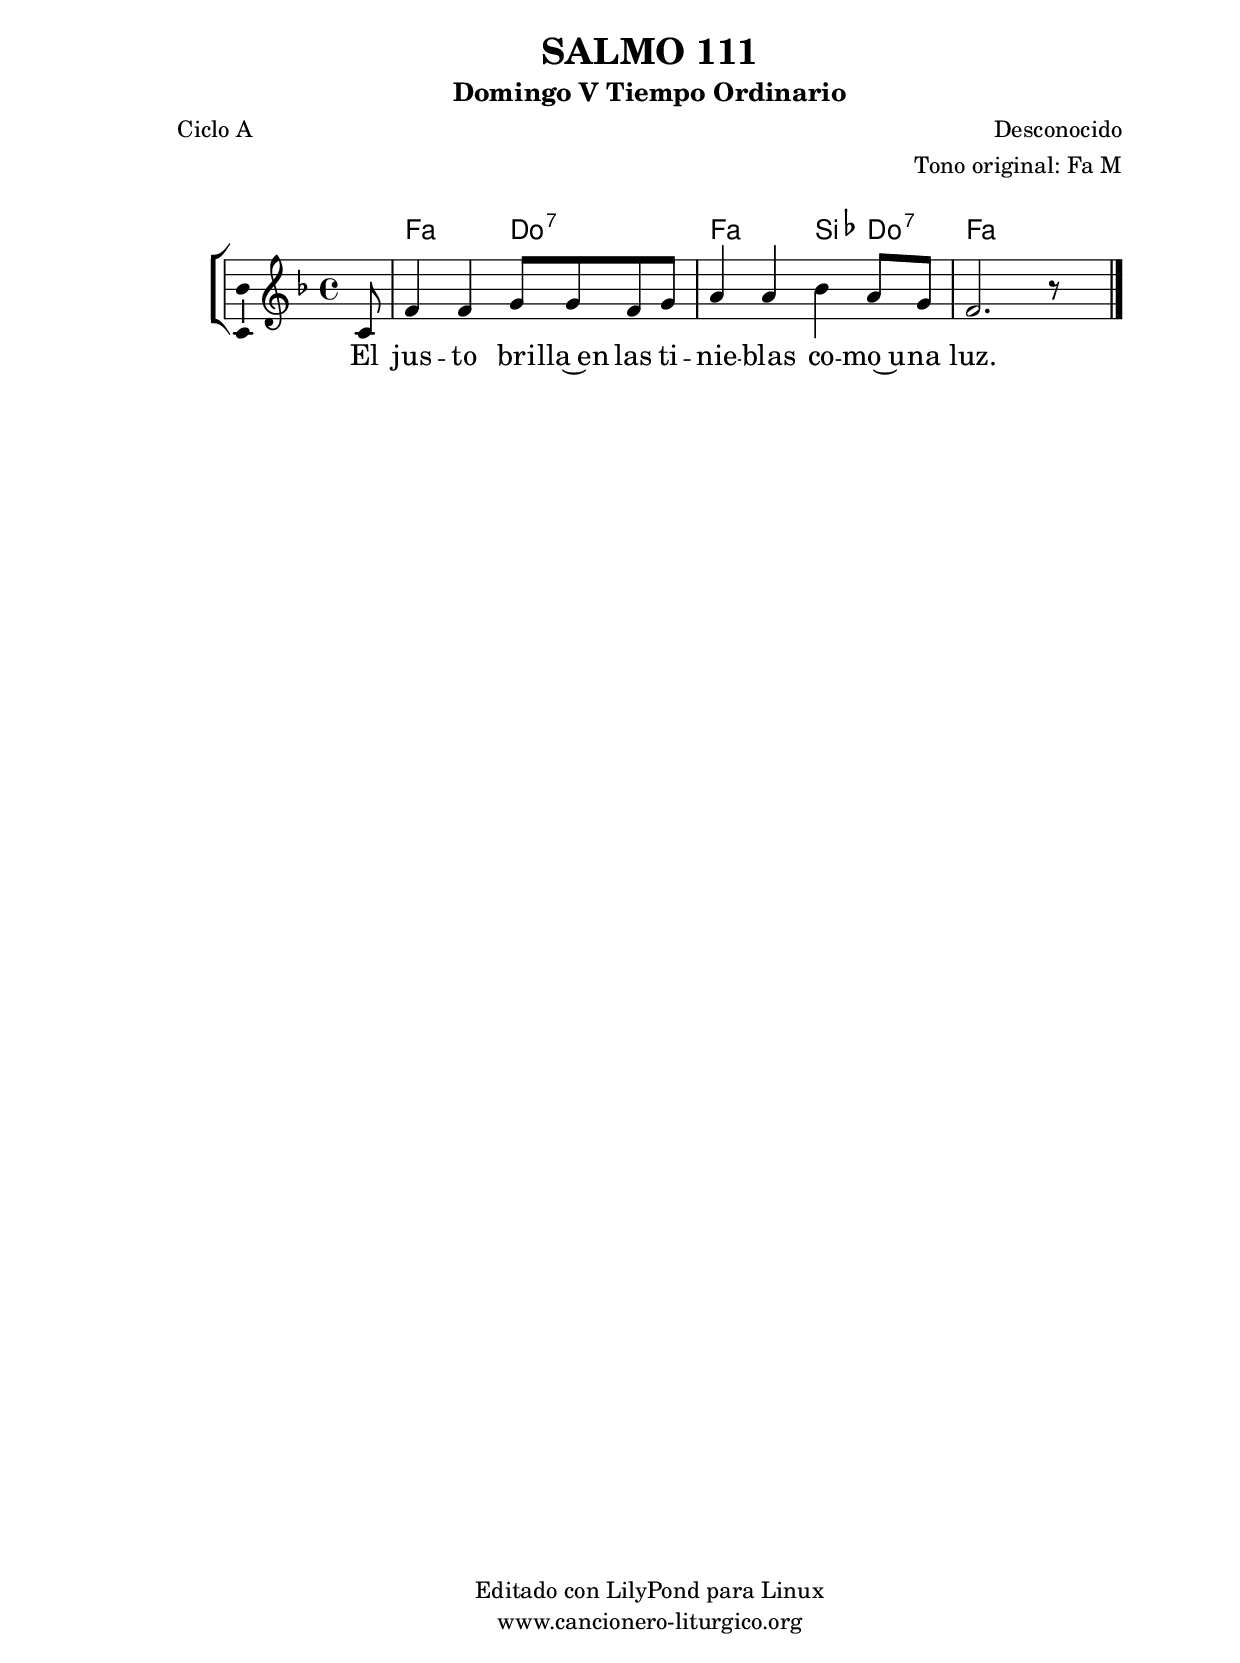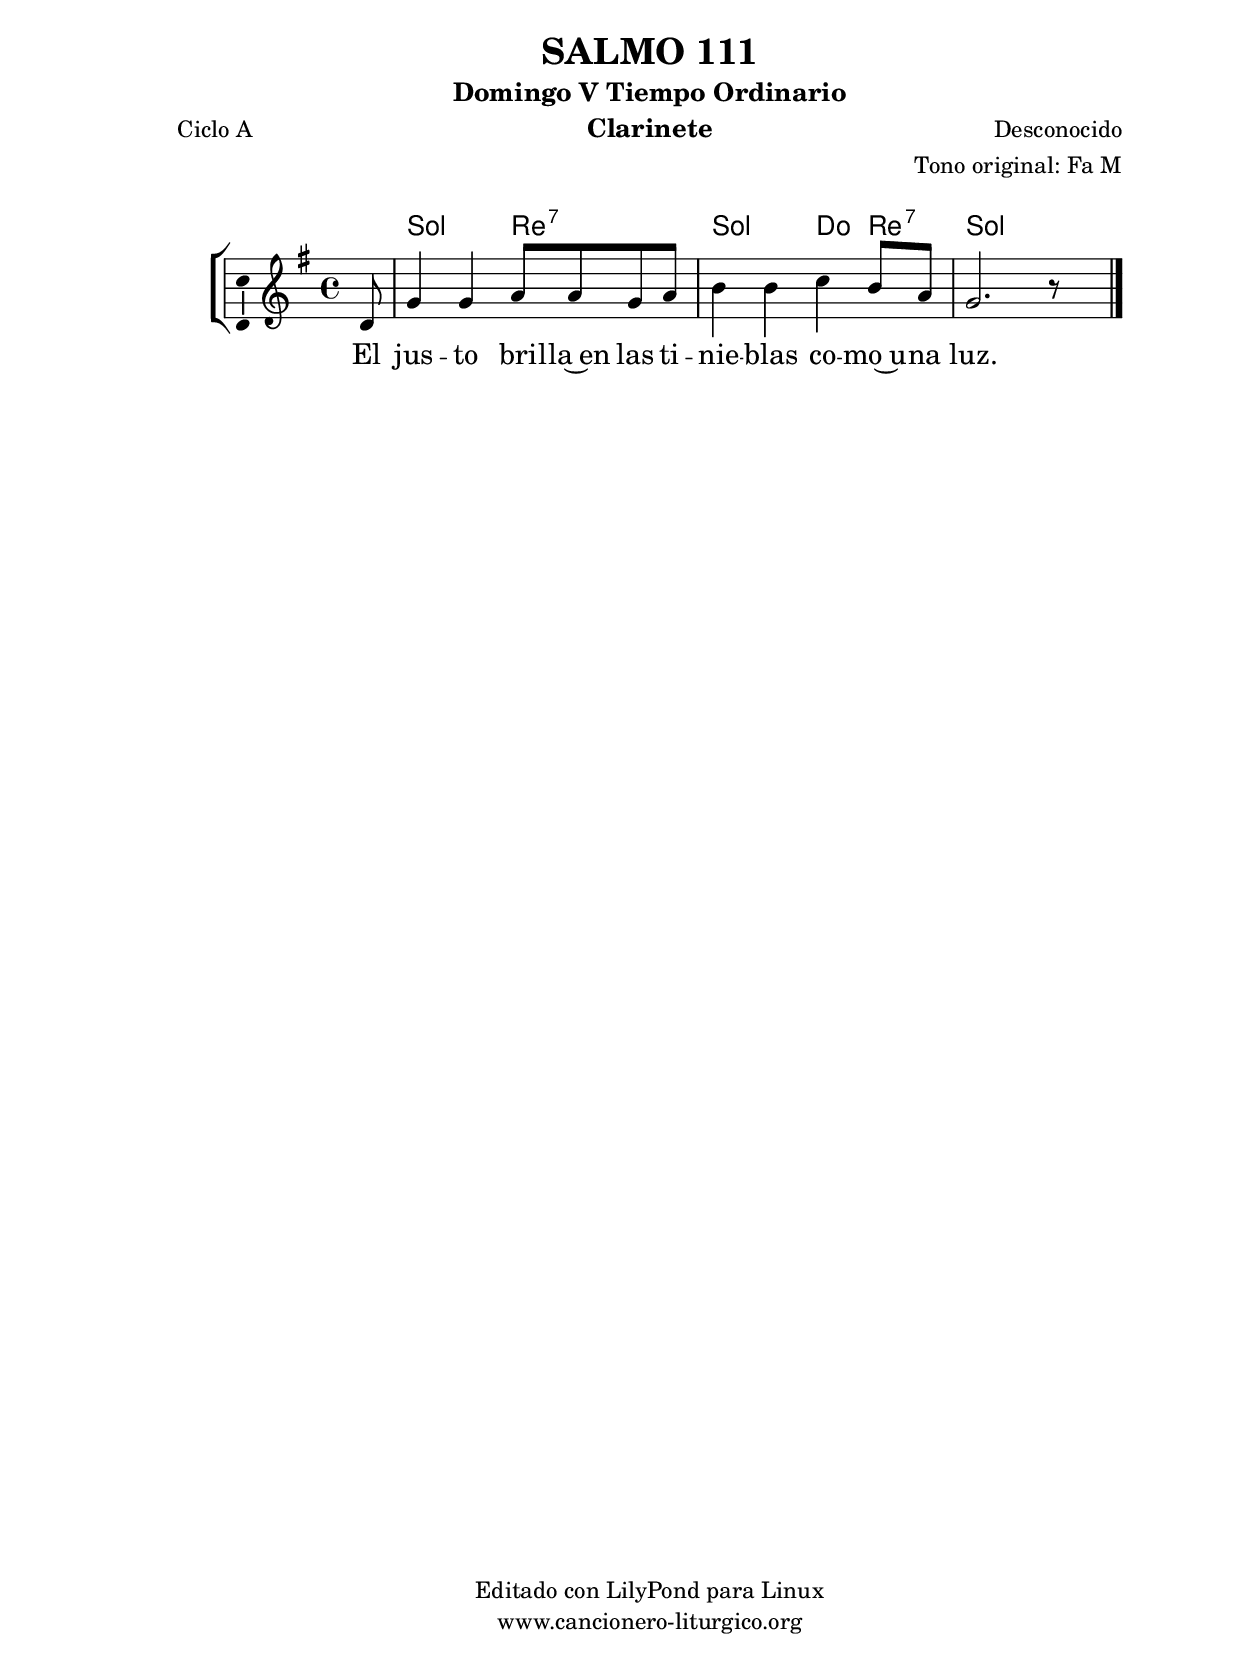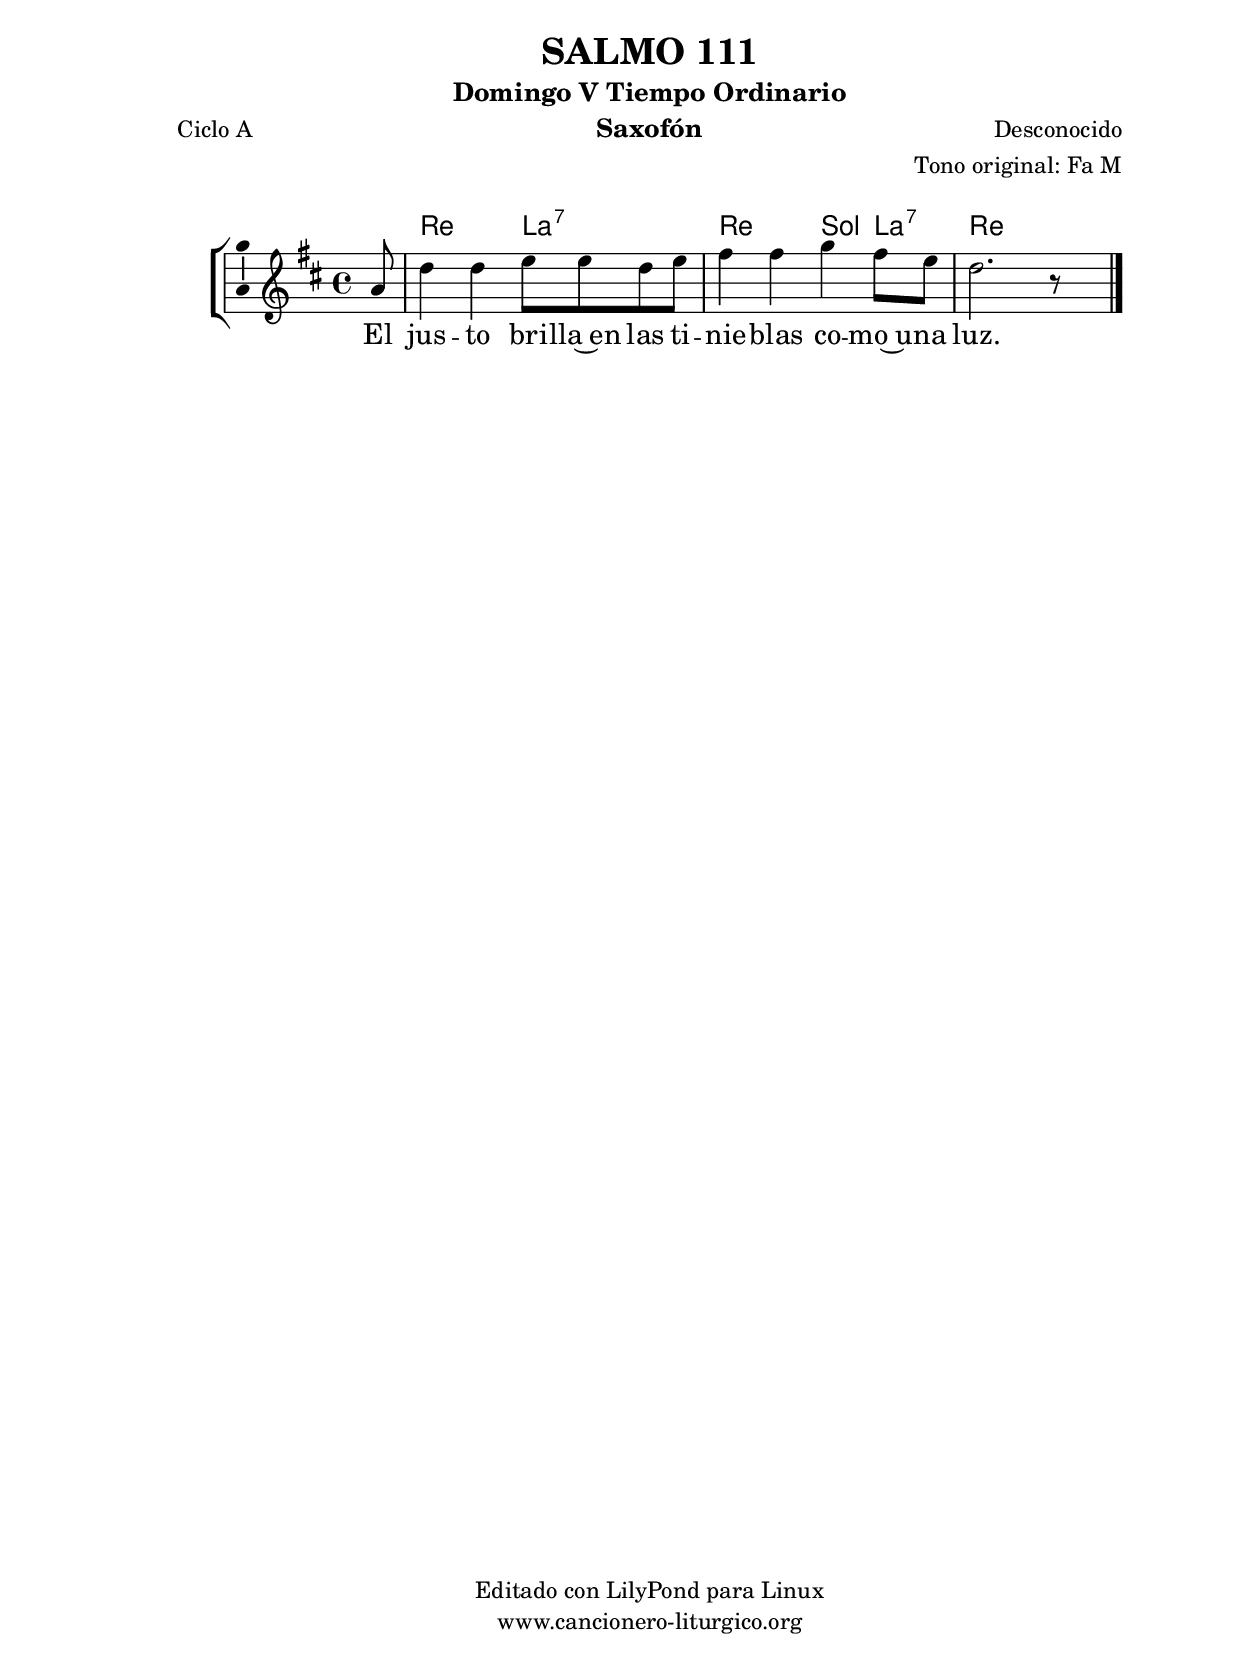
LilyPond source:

%
%para convertir .midi en .wav:
%timidity filename.midi -Ow -o finename.wav
%
%
%Para convertir de .wav a .mp3:
%lame -h -m j filename.wav
%
%
%para escuchar el midi:
%timidity nombrefichero.midi
%


%versión de lilypond para la que se ha escrito esta partitura:
\version "2.16.0"

	%Tamaño papel
	#(set-default-paper-size "a4")
	%Tamaño partitura
	#(set-global-staff-size 20)
	%No responde al pulsar sobre una nota
	#(ly:set-option 'point-and-click #f)

%parámetros del encabezamiento:
\header {
	title = "SALMO 111"
	subtitle = "Domingo V Tiempo Ordinario"
	composer = "Desconocido"
	poet = "Ciclo A"
	meter = ""
	arranger = "Tono original: Fa M"
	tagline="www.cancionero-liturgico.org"
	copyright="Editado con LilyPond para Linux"
	}

%parámetros asociados al papel:
\paper  {
	oddHeaderMarkup = \markup {\fill-line { \on-the-fly #not-first-page \fromproperty #'header:title \on-the-fly #not-first-page \fromproperty #'header:composer }}
	evenHeaderMarkup = \markup {\fill-line { \fromproperty #'header:composer \fromproperty #'header:title }}
	#(set-paper-size "a4")
	print-page-number = ##f
	first-page-number = 1
	print-first-page-number = ##f
%	head-separation = 3.0 \cm
	top-margin = 2.0 \cm
	bottom-margin = 0.5\cm
%%%	bottom-margin = -1.0\cm
	left-margin = 3.0 \cm
	line-width = 16.0 \cm 
	indent = 8\mm
	interscoreline = 2.\mm
	between-system-space = 15\mm
%	para que las partituras no llenen la hoja:
	ragged-bottom = ##t
%	idem para la última hoja:
	ragged-last-bottom = ##f
%	para que las partituras llenen el ancho del papel:
	ragged-last = ##f
	after-title-space = 2.5 \cm
%page-count=1
%system-count=8

	%Flexible Vertical Spacing
%	markup-markup-spacing =
%	#'((basic-distance . 15) (minimum-distance . 15) (padding . 3))
	markup-system-spacing =
	#'((basic-distance . 15) (minimum-distance . 15) (padding . 3))
	system-system-spacing =
	#'((basic-distance . 15) (minimum-distance . 15) (padding . 3))
	score-system-spacing =
	#'((basic-distance . 15) (minimum-distance . 15) (padding . 5))
%	top-system-spacing = % header
%	#'((basic-distance . 8) (minimum-distance . 0) (padding . 3))
%	top-markup-spacing =
%	#'((basic-distance . 20) (minimum-distance . 20) (padding . 3))
	last-bottom-spacing = % footer
	#'((basic-distance . 5) (minimum-distance . 5) (padding . 3))
%	score-markup-spacing =
%	#'((basic-distance . 16) (minimum-distance . 13) (padding . 3))

	}


%parámetros que afectan a toda la partitura:
global =  {
	%clave de sol (G):
	\clef G
	%armadura:
%%%	\transpose  c d
	\key f \major
	\tempo 4=100
	\set Score.tempoHideNote = ##t
	}


acordes = {
	\italianChords
	\chordmode {
%%%	\transpose  c d
{
s8
f2 c:7 f bes4 c:7 f1

	}
	}
}


melodia = 
{
%%%	\transpose  c d
	\relative c'{
	\time 4/4

\partial8 c8
f4 f g8 g f g
a4 a bes a8 g
f2. r8 s8

	\bar "|."
	}
	}


texto = \lyricmode {
El jus -- to bri -- lla~en las ti -- nie -- blas co -- mo~u -- na luz.

	}


acordesStaff = \context ChordNames = acordesStaff <<
	\set chordChanges = ##t
	\acordes
	>>


vozStaff = \context Voice = vozStaff
\with {\consists "Ambitus_engraver"}
<<
%	\set Staff.instrumentName = ""
%	\set Staff.shortInstrumentName = ""
%	\set Staff.midiInstrument = #"clarinet"
%	\set Staff.midiInstrument = #"cello"
%	\set Staff.midiInstrument = #"flute"
	\set Staff.midiInstrument = #"electric guitar (jazz)"
%	\set Staff.midiInstrument = #"english horn"
%	\set Staff.midiInstrument = #"violin"
%	\set Staff.midiInstrument = #"glockenspiel"
	\set Staff.midiMinimumVolume = #0.7
	\set Staff.midiMaximumVolume = #0.9
	\global
	\melodia
	>>


textoStaff = \context Lyrics = textoStaff <<
	\lyricsto vozStaff \texto
	>>

\book {
	\score {
		\context ChoirStaff {
			\override StaffGroup.SystemStartBracket #'collapse-height = #1
			\override Score.SystemStartBar #'collapse-height = #1
			<<
			\acordesStaff
			\vozStaff
			\textoStaff
			>>
			}
		\layout {
	    		\context {
				\Lyrics
				\override LyricText #'font-size = #2
				}
	   		 \context {
				\Score
				%fontSize = #3
				\override StaffSymbol #'staff-space = #(magstep +3)
				%\override Beam #'thickness = #0.55
				%\override SpacingSpanner #'spacing-increment = #1.0
				%\override Slur #'height-limit = #1.5
				}
			}
		}
	\score {
		\unfoldRepeats
		\context ChoirStaff {
			<<
			\acordesStaff
			\vozStaff
			>>
			}
		\midi {
	  		\context {
	  			\Score
				tempoWholesPerMinute = #(ly:make-moment 70 4)
				}
			}
		}
	}

%Partitura para clarinete
#(define output-suffix "C")
\book {
	\header{
		instrument = "Clarinete"
		}
	\score {
		\context ChoirStaff {
			\override StaffGroup.SystemStartBracket #'collapse-height = #1
			\override Score.SystemStartBar #'collapse-height = #1
\transpose c d
			<<
			\acordesStaff
			\vozStaff
			\textoStaff
			>>
			}
		\layout {
	    		\context {
				\Lyrics
				\override LyricText #'font-size = #2
				}
	   		 \context {
				\Score
				\override StaffSymbol #'staff-space = #(magstep +3)
				}
			}
		}
	}

%Partitura para saxofón
#(define output-suffix "S")
\book {
	\header{
		instrument = "Saxofón"
		}
	\score {
		\context ChoirStaff {
			\override StaffGroup.SystemStartBracket #'collapse-height = #1
			\override Score.SystemStartBar #'collapse-height = #1
\transpose c a
			<<
			\acordesStaff
			\vozStaff
			\textoStaff
			>>
			}
		\layout {
	    		\context {
				\Lyrics
				\override LyricText #'font-size = #2
				}
	   		 \context {
				\Score
				\override StaffSymbol #'staff-space = #(magstep +3)
				}
			}
		}
	}

